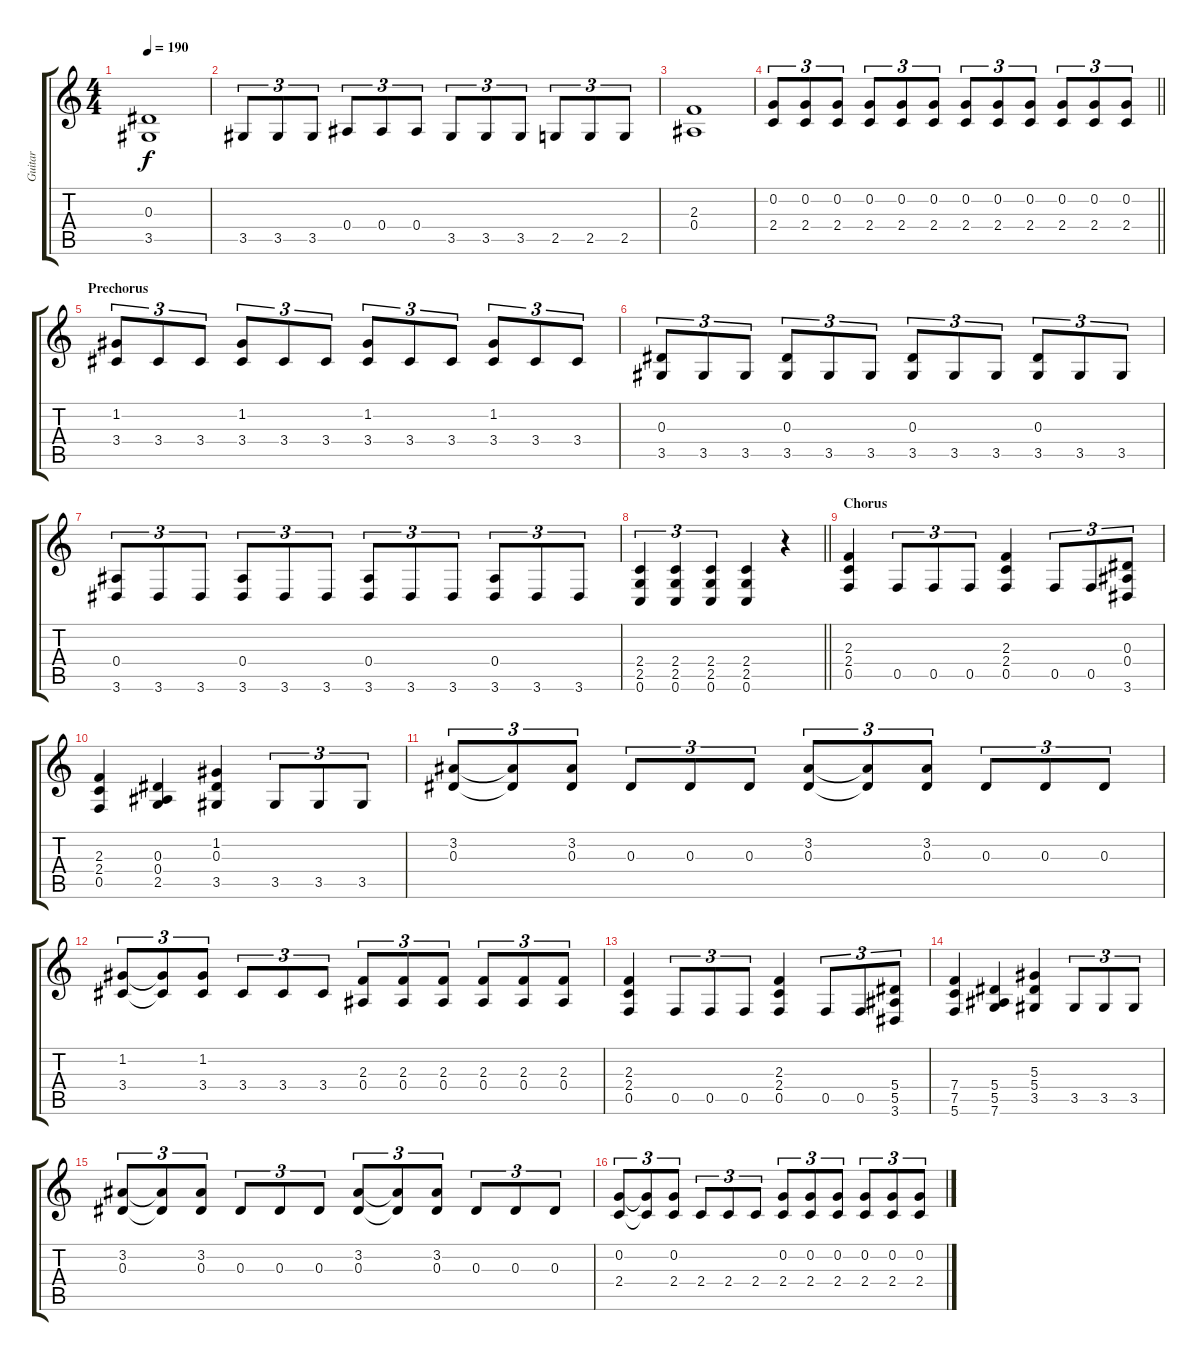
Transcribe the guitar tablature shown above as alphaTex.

\track ("Guitar" "Guitar") {instrument distortionguitar}
\staff {score tabs}
\tuning (C4 G3 Eb3 Bb2 F2 C2) {hide}
\ts (4 4)
\tempo 190
\clef g2
\ks c
(0.3 3.5).1{dy f} |
3.5.8{tu (3 2)} 3.5.8{tu (3 2)} 3.5.8{tu (3 2)} 0.4.8{tu (3 2)} 0.4.8{tu (3 2)} 0.4.8{tu (3 2)} 3.5.8{tu (3 2)} 3.5.8{tu (3 2)} 3.5.8{tu (3 2)} 2.5.8{tu (3 2)} 2.5.8{tu (3 2)} 2.5.8{tu (3 2)} |
(2.3 0.4).1 |
\barLineRight lightlight
(0.2 2.4).8{tu (3 2)} (0.2 2.4).8{tu (3 2)} (0.2 2.4).8{tu (3 2)} (0.2 2.4).8{tu (3 2)} (0.2 2.4).8{tu (3 2)} (0.2 2.4).8{tu (3 2)} (0.2 2.4).8{tu (3 2)} (0.2 2.4).8{tu (3 2)} (0.2 2.4).8{tu (3 2)} (0.2 2.4).8{tu (3 2)} (0.2 2.4).8{tu (3 2)} (0.2 2.4).8{tu (3 2)} |
\section ("" "Prechorus")
(1.2 3.4).8{tu (3 2)} 3.4.8{tu (3 2)} 3.4.8{tu (3 2)} (1.2 3.4).8{tu (3 2)} 3.4.8{tu (3 2)} 3.4.8{tu (3 2)} (1.2 3.4).8{tu (3 2)} 3.4.8{tu (3 2)} 3.4.8{tu (3 2)} (1.2 3.4).8{tu (3 2)} 3.4.8{tu (3 2)} 3.4.8{tu (3 2)} |
(0.3 3.5).8{tu (3 2)} 3.5.8{tu (3 2)} 3.5.8{tu (3 2)} (0.3 3.5).8{tu (3 2)} 3.5.8{tu (3 2)} 3.5.8{tu (3 2)} (0.3 3.5).8{tu (3 2)} 3.5.8{tu (3 2)} 3.5.8{tu (3 2)} (0.3 3.5).8{tu (3 2)} 3.5.8{tu (3 2)} 3.5.8{tu (3 2)} |
(0.4 3.6).8{tu (3 2)} 3.6.8{tu (3 2)} 3.6.8{tu (3 2)} (0.4 3.6).8{tu (3 2)} 3.6.8{tu (3 2)} 3.6.8{tu (3 2)} (0.4 3.6).8{tu (3 2)} 3.6.8{tu (3 2)} 3.6.8{tu (3 2)} (0.4 3.6).8{tu (3 2)} 3.6.8{tu (3 2)} 3.6.8{tu (3 2)} |
\barLineRight lightlight
(2.4 2.5 0.6).4{tu (3 2)} (2.4 2.5 0.6).4{tu (3 2)} (2.4 2.5 0.6).4{tu (3 2)} (2.4 2.5 0.6).4 r.4 |
\section ("" "Chorus")
(2.3 2.4 0.5).4 0.5.8{tu (3 2)} 0.5.8{tu (3 2)} 0.5.8{tu (3 2)} (2.3 2.4 0.5).4 0.5.8{tu (3 2)} 0.5.8{tu (3 2)} (0.3 0.4 3.6).8{tu (3 2)} |
(2.3 2.4 0.5).4 (0.3 0.4 2.5).4 (1.2 0.3 3.5).4 3.5.8{tu (3 2)} 3.5.8{tu (3 2)} 3.5.8{tu (3 2)} |
(3.2 0.3).8{tu (3 2)} (3.2{t} 0.3{t}).8{tu (3 2)} (3.2 0.3).8{tu (3 2)} 0.3.8{tu (3 2)} 0.3.8{tu (3 2)} 0.3.8{tu (3 2)} (3.2 0.3).8{tu (3 2)} (3.2{t} 0.3{t}).8{tu (3 2)} (3.2 0.3).8{tu (3 2)} 0.3.8{tu (3 2)} 0.3.8{tu (3 2)} 0.3.8{tu (3 2)} |
(1.2 3.4).8{tu (3 2)} (1.2{t} 3.4{t}).8{tu (3 2)} (1.2 3.4).8{tu (3 2)} 3.4.8{tu (3 2)} 3.4.8{tu (3 2)} 3.4.8{tu (3 2)} (2.3 0.4).8{tu (3 2)} (2.3 0.4).8{tu (3 2)} (2.3 0.4).8{tu (3 2)} (2.3 0.4).8{tu (3 2)} (2.3 0.4).8{tu (3 2)} (2.3 0.4).8{tu (3 2)} |
(2.3 2.4 0.5).4 0.5.8{tu (3 2)} 0.5.8{tu (3 2)} 0.5.8{tu (3 2)} (2.3 2.4 0.5).4 0.5.8{tu (3 2)} 0.5.8{tu (3 2)} (5.4 5.5 3.6).8{tu (3 2)} |
(7.4 7.5 5.6).4 (5.4 5.5 7.6).4 (5.3 5.4 3.5).4 3.5.8{tu (3 2)} 3.5.8{tu (3 2)} 3.5.8{tu (3 2)} |
(3.2 0.3).8{tu (3 2)} (3.2{t} 0.3{t}).8{tu (3 2)} (3.2 0.3).8{tu (3 2)} 0.3.8{tu (3 2)} 0.3.8{tu (3 2)} 0.3.8{tu (3 2)} (3.2 0.3).8{tu (3 2)} (3.2{t} 0.3{t}).8{tu (3 2)} (3.2 0.3).8{tu (3 2)} 0.3.8{tu (3 2)} 0.3.8{tu (3 2)} 0.3.8{tu (3 2)} |
(0.2 2.4).8{tu (3 2)} (0.2{t} 2.4{t}).8{tu (3 2)} (0.2 2.4).8{tu (3 2)} 2.4.8{tu (3 2)} 2.4.8{tu (3 2)} 2.4.8{tu (3 2)} (0.2 2.4).8{tu (3 2)} (0.2 2.4).8{tu (3 2)} (0.2 2.4).8{tu (3 2)} (0.2 2.4).8{tu (3 2)} (0.2 2.4).8{tu (3 2)} (0.2 2.4).8{tu (3 2)}
